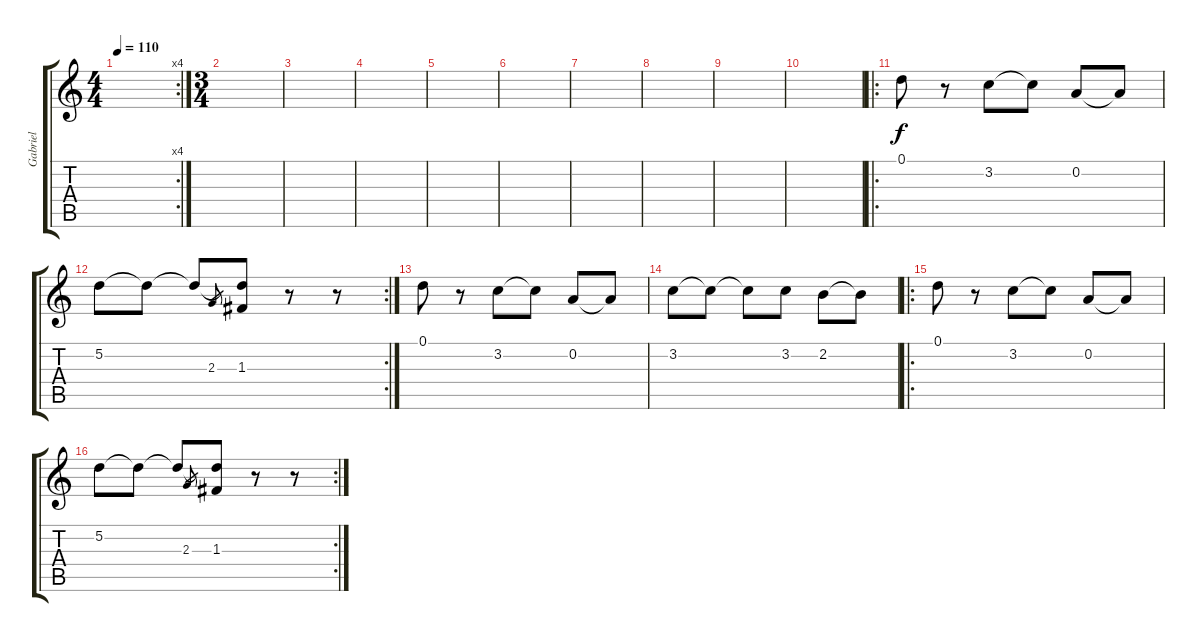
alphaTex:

\track ("Gabriel" "Gabriel") {instrument electricguitarmuted}
\staff {score tabs}
\tuning (D4 A3 F3 C3 G2 D2) {hide}
\rc 4
\ts (4 4)
\tempo 110
\clef g2
\ks c
|
\ts (3 4)
|
|
|
|
|
|
|
|
|
\ro
0.1.8 r.8 3.2.8 3.2{t}.8 0.2.8 0.2{t}.8 |
\rc 2
5.2.8 5.2{t}.8 5.2{t}.8 2.3.8{gr} (5.2{t} 1.3).8 r.8 r.8 |
0.1.8 r.8 3.2.8 3.2{t}.8 0.2.8 0.2{t}.8 |
3.2.8 3.2{t}.8 3.2{t}.8 3.2.8 2.2.8 2.2{t}.8 |
\ro
0.1.8 r.8 3.2.8 3.2{t}.8 0.2.8 0.2{t}.8 |
\rc 2
5.2.8 5.2{t}.8 5.2{t}.8 2.3.8{gr} (5.2{t} 1.3).8 r.8 r.8
